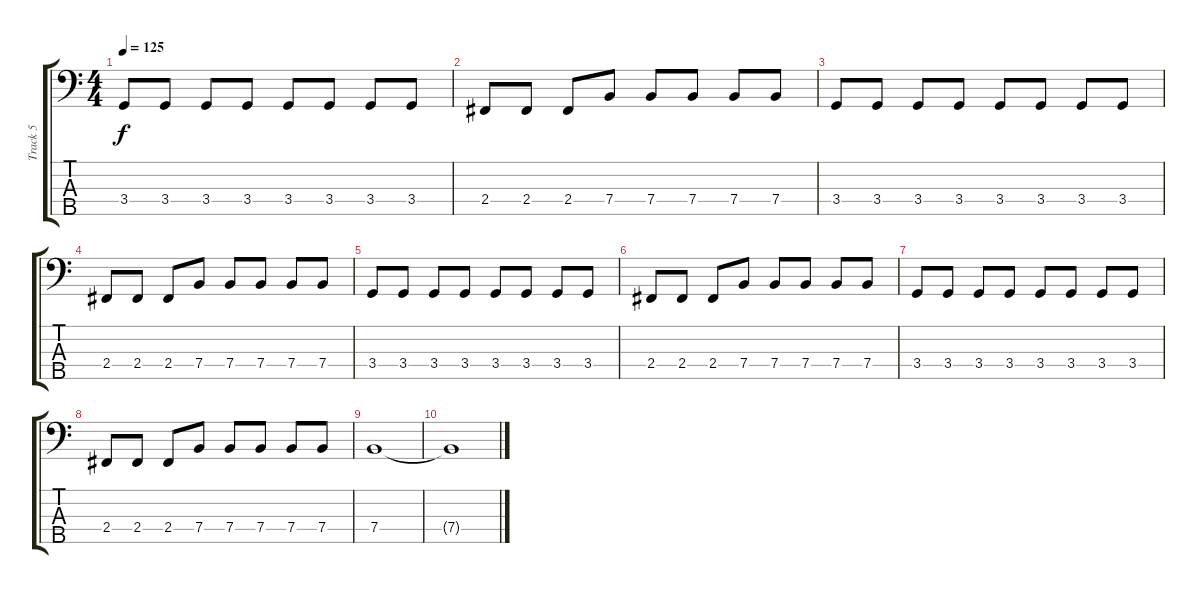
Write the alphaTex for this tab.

\track ("Track 5" "Track 5") {instrument electricbasspick}
\staff {score tabs}
\tuning (G2 D2 A1 E1 B0) {hide}
\ts (4 4)
\tempo 125
\clef f4
\ks c
3.4.8{dy f} 3.4.8 3.4.8 3.4.8 3.4.8 3.4.8 3.4.8 3.4.8 |
2.4.8 2.4.8 2.4.8 7.4.8 7.4.8 7.4.8 7.4.8 7.4.8 |
3.4.8 3.4.8 3.4.8 3.4.8 3.4.8 3.4.8 3.4.8 3.4.8 |
2.4.8 2.4.8 2.4.8 7.4.8 7.4.8 7.4.8 7.4.8 7.4.8 |
3.4.8 3.4.8 3.4.8 3.4.8 3.4.8 3.4.8 3.4.8 3.4.8 |
2.4.8 2.4.8 2.4.8 7.4.8 7.4.8 7.4.8 7.4.8 7.4.8 |
3.4.8 3.4.8 3.4.8 3.4.8 3.4.8 3.4.8 3.4.8 3.4.8 |
2.4.8 2.4.8 2.4.8 7.4.8 7.4.8 7.4.8 7.4.8 7.4.8 |
7.4.1 |
7.4{t}.1
